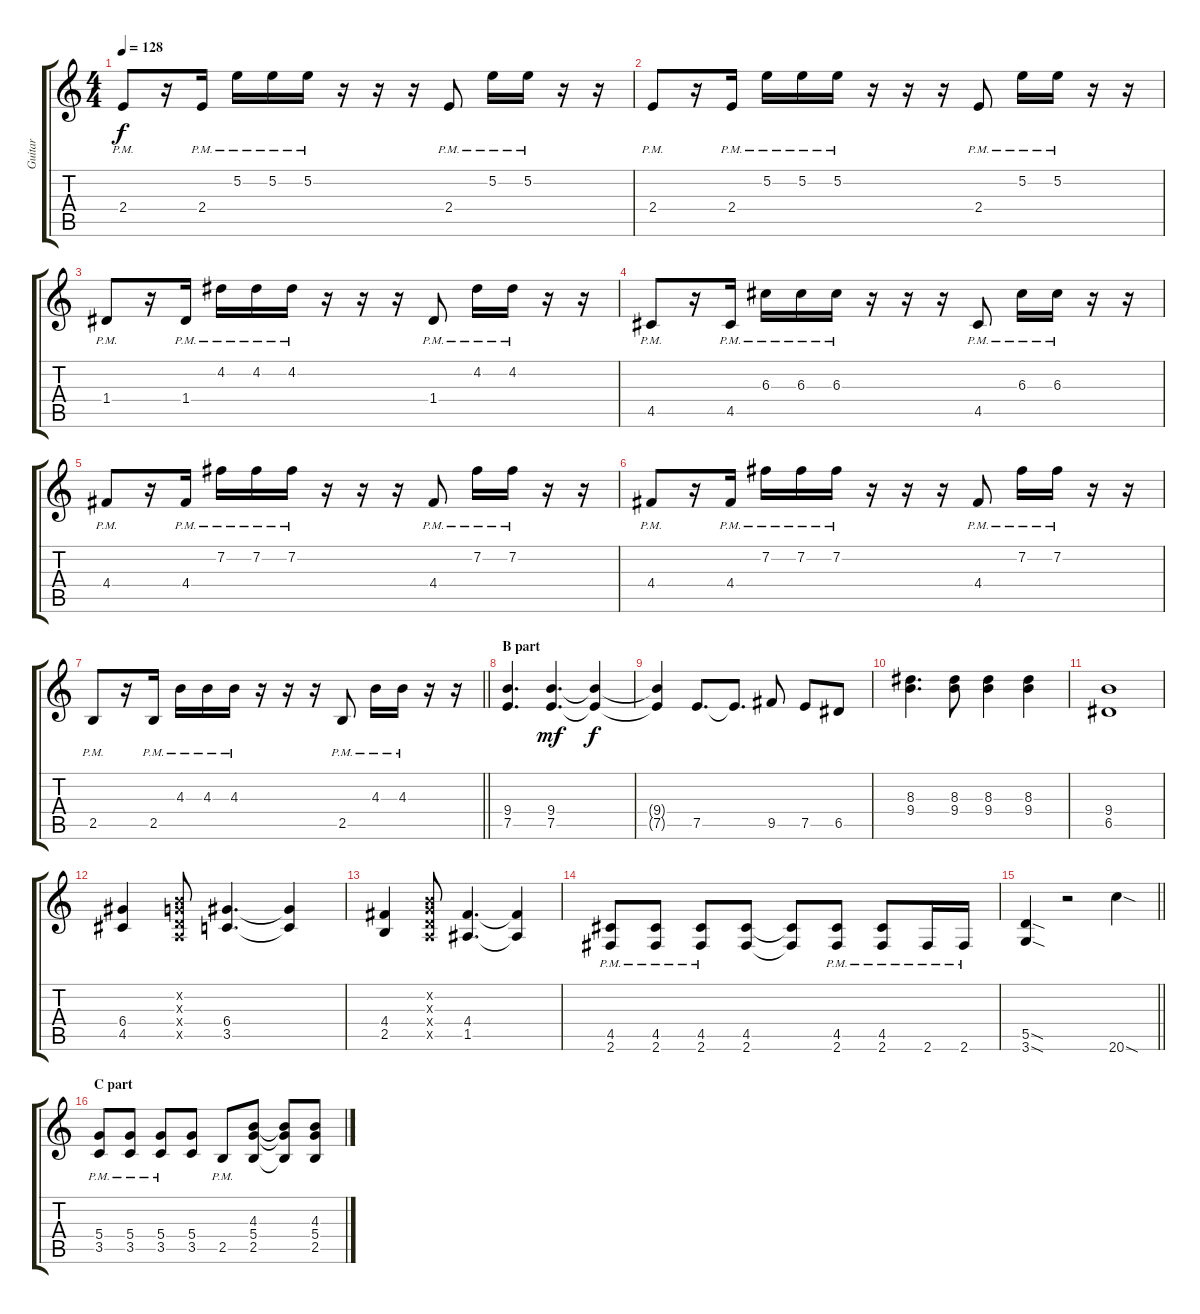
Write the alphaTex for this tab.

\track ("Guitar" "Guitar") {instrument distortionguitar}
\staff {score tabs}
\tuning (E4 B3 G3 D3 A2 E2) {hide}
\ts (4 4)
\tempo 128
\clef g2
\ks c
2.4{pm}.8{dy f volume 11} r.16 2.4{pm}.16 5.2{pm}.16 5.2{pm}.16 5.2{pm}.16 r.16 r.16 r.16 2.4{pm}.8 5.2{pm}.16 5.2{pm}.16 r.16 r.16 |
2.4{pm}.8{volume 11} r.16 2.4{pm}.16 5.2{pm}.16 5.2{pm}.16 5.2{pm}.16 r.16 r.16 r.16 2.4{pm}.8 5.2{pm}.16 5.2{pm}.16 r.16 r.16 |
1.4{pm}.8{volume 11} r.16 1.4{pm}.16 4.2{pm}.16 4.2{pm}.16 4.2{pm}.16 r.16 r.16 r.16 1.4{pm}.8 4.2{pm}.16 4.2{pm}.16 r.16 r.16 |
4.5{pm}.8 r.16 4.5{pm}.16 6.3{pm}.16 6.3{pm}.16 6.3{pm}.16 r.16 r.16 r.16 4.5{pm}.8 6.3{pm}.16 6.3{pm}.16 r.16 r.16 |
4.4{pm}.8 r.16 4.4{pm}.16 7.2{pm}.16 7.2{pm}.16 7.2{pm}.16 r.16 r.16 r.16 4.4{pm}.8 7.2{pm}.16 7.2{pm}.16 r.16 r.16 |
4.4{pm}.8 r.16 4.4{pm}.16 7.2{pm}.16 7.2{pm}.16 7.2{pm}.16 r.16 r.16 r.16 4.4{pm}.8 7.2{pm}.16 7.2{pm}.16 r.16 r.16 |
\barLineRight lightlight
2.5{pm}.8 r.16 2.5{pm}.16 4.3{pm}.16 4.3{pm}.16 4.3{pm}.16 r.16 r.16 r.16 2.5{pm}.8 4.3{pm}.16 4.3{pm}.16 r.16 r.16 |
\section ("" "B part")
(9.4 7.5).4{d volume 11} (9.4 7.5).4{d dy mf} (9.4{t} 7.5{t}).4{dy f} |
(9.4{t} 7.5{t}).4 7.5.8{d} 7.5{t}.8{d txt ""} 9.5.8 7.5.8 6.5.8 |
(8.3 9.4).4{d} (8.3 9.4).8 (8.3 9.4).4 (8.3 9.4).4 |
(9.4 6.5).1 |
(6.4 4.5).4 (0.2{x} 0.3{x} 0.4{x} 0.5{x}).8 (6.4 3.5).4{d} (6.4{t} 3.5{t}).4 |
(4.4 2.5).4 (0.2{x} 0.3{x} 0.4{x} 0.5{x}).8 (4.4 1.5).4{d} (4.4{t} 1.5{t}).4 |
(4.5{pm} 2.6{pm}).8 (4.5{pm} 2.6{pm}).8 (4.5{pm} 2.6{pm}).8 (4.5 2.6).8 (4.5{t} 2.6{t}).8 (4.5{pm} 2.6{pm}).8 (4.5{pm} 2.6{pm}).8 2.6{pm}.16 2.6{pm}.16 |
\barLineRight lightlight
(5.5{sod} 3.6{sod}).4 r.2 20.6{sod}.4 |
\section ("" "C part")
(5.4{pm} 3.5{pm}).8 (5.4{pm} 3.5{pm}).8 (5.4{pm} 3.5{pm}).8 (5.4 3.5).8 2.5{pm}.8 (4.3 5.4 2.5).8 (4.3{t} 5.4{t} 2.5{t}).8 (4.3 5.4 2.5).8
